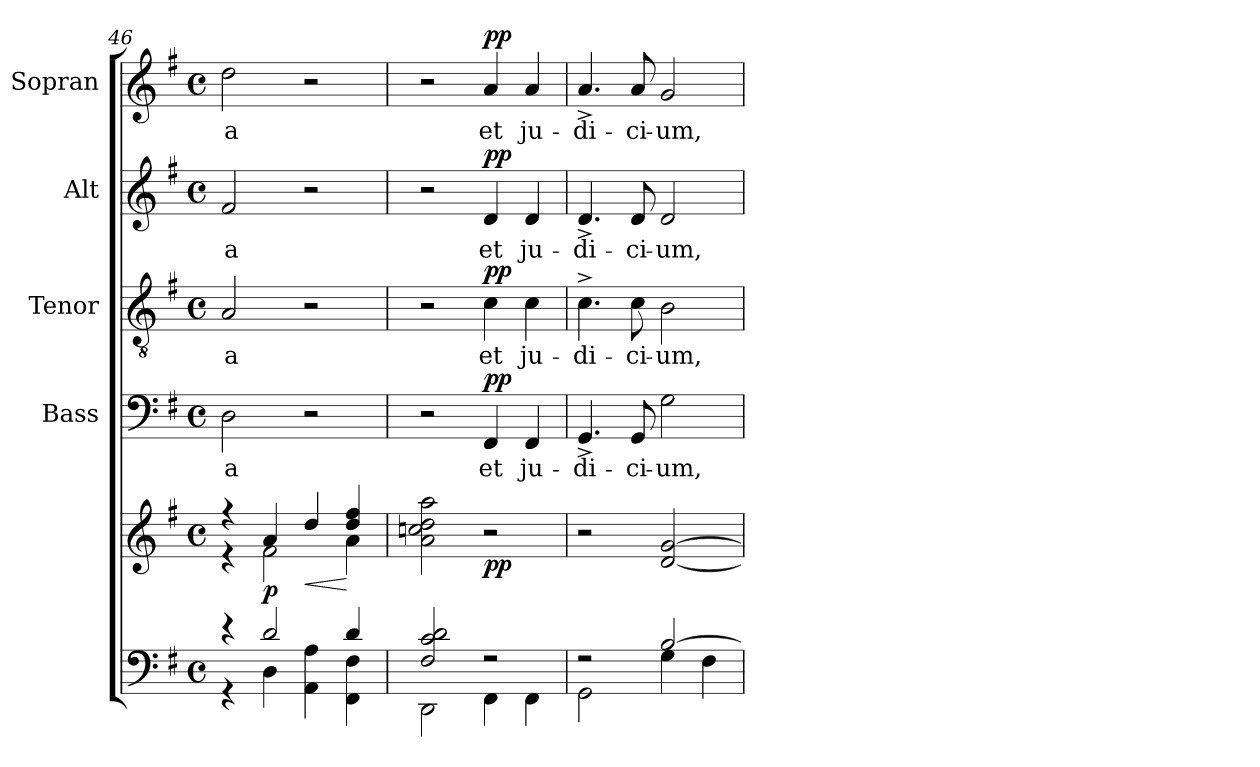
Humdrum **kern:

**kern	**kern	**dynam	**kern	**text	**dynam	**kern	**text	**dynam	**kern	**text	**dynam	**kern	**text	**dynam
*part5	*part5	*part5	*part4	*part4	*part4	*part3	*part3	*part3	*part2	*part2	*part2	*part1	*part1	*part1
*staff6	*staff5	*staff5/6	*staff4	*staff4	*staff4	*staff3	*staff3	*staff3	*staff2	*staff2	*staff2	*staff1	*staff1	*staff1
*	*	*	*I"Bass	*	*	*I"Tenor	*	*	*I"Alt	*	*	*I"Sopran	*	*
*	*	*	*I'B.	*	*	*I'T.	*	*	*I'A.	*	*	*I'S.	*	*
*clefF4	*clefG2	*	*clefF4	*	*	*clefGv2	*	*	*clefG2	*	*	*clefG2	*	*
*k[f#]	*k[f#]	*	*k[f#]	*	*	*k[f#]	*	*	*k[f#]	*	*	*k[f#]	*	*
*G:	*G:	*	*G:	*	*	*G:	*	*	*G:	*	*	*G:	*	*
*M4/4	*M4/4	*	*M4/4	*	*	*M4/4	*	*	*M4/4	*	*	*M4/4	*	*
*met(c)	*met(c)	*	*met(c)	*	*	*met(c)	*	*	*met(c)	*	*	*met(c)	*	*
=46	=46	=46	=46	=46	=46	=46	=46	=46	=46	=46	=46	=46	=46	=46
*^	*^	*	*	*	*	*	*	*	*	*	*	*	*	*
!	!	!	!	!	!	!LO:LY:b	!	!	!LO:LY:b	!	!	!LO:LY:b	!	!	!LO:LY:b	!
4r	4r	4r	4r	.	2D\	-a	.	2A/	-a	.	2f#/	-a	.	2dd\	-a	.
!	!	!	!	!LO:DY:b	!	!	!	!	!	!	!	!	!	!	!	!
2d/	4D\	4a/	2f#\	p	.	.	.	.	.	.	.	.	.	.	.	.
!	!	!	!	!LO:HP:b	!	!	!	!	!	!	!	!	!	!	!	!
.	4AA\ 4A\	4dd/	.	<	2r	.	.	2r	.	.	2r	.	.	2r	.	.
4d/	4FF#\ 4F#\	4dd/ 4ff#/	4a\	[	.	.	.	.	.	.	.	.	.	.	.	.
*	*	*v	*v	*	*	*	*	*	*	*	*	*	*	*	*	*
=47	=47	=47	=47	=47	=47	=47	=47	=47	=47	=47	=47	=47	=47	=47	=47
2F#/ 2c/ 2d/	2DD\	2a\ 2ccn\ 2dd\ 2aa\	.	2r	.	.	2r	.	.	2r	.	.	2r	.	.
!	!	!	!LO:DY:b	!	!LO:LY:b	!LO:DY:a	!	!LO:LY:b	!LO:DY:a	!	!LO:LY:b	!LO:DY:a	!	!LO:LY:b	!LO:DY:a
2rF	4FF#\	2r	pp	4FF#/	et	pp	4c\	et	pp	4d/	et	pp	4a/	et	pp
!	!	!	!	!	!LO:LY:b	!	!	!LO:LY:b	!	!	!LO:LY:b	!	!	!LO:LY:b	!
.	4FF#\	.	.	4FF#/	ju-	.	4c\	ju-	.	4d/	ju-	.	4a/	ju-	.
=48	=48	=48	=48	=48	=48	=48	=48	=48	=48	=48	=48	=48	=48	=48	=48
!	!	!	!	!	!LO:LY:b	!	!	!LO:LY:b	!	!	!LO:LY:b	!	!	!LO:LY:b	!
2rF	2GG\	2r	.	4.GG^>/	-di-	.	4.c^>\	-di-	.	4.d^>/	-di-	.	4.a^>/	-di-	.
!	!	!	!	!	!LO:LY:b	!	!	!LO:LY:b	!	!	!LO:LY:b	!	!	!LO:LY:b	!
.	.	.	.	8GG/	-ci-	.	8c\	-ci-	.	8d/	-ci-	.	8a/	-ci-	.
!	!	!	!	!	!LO:LY:b	!	!	!LO:LY:b	!	!	!LO:LY:b	!	!	!LO:LY:b	!
[>2B/	4G\	[2d/ [2g/	.	2G\	-um,	.	2B\	-um,	.	2d/	-um,	.	2g/	-um,	.
.	4F#\	.	.	.	.	.	.	.	.	.	.	.	.	.	.
*v	*v	*	*	*	*	*	*	*	*	*	*	*	*	*	*
=	=	=	=	=	=	=	=	=	=	=	=	=	=	=
*-	*-	*-	*-	*-	*-	*-	*-	*-	*-	*-	*-	*-	*-	*-
